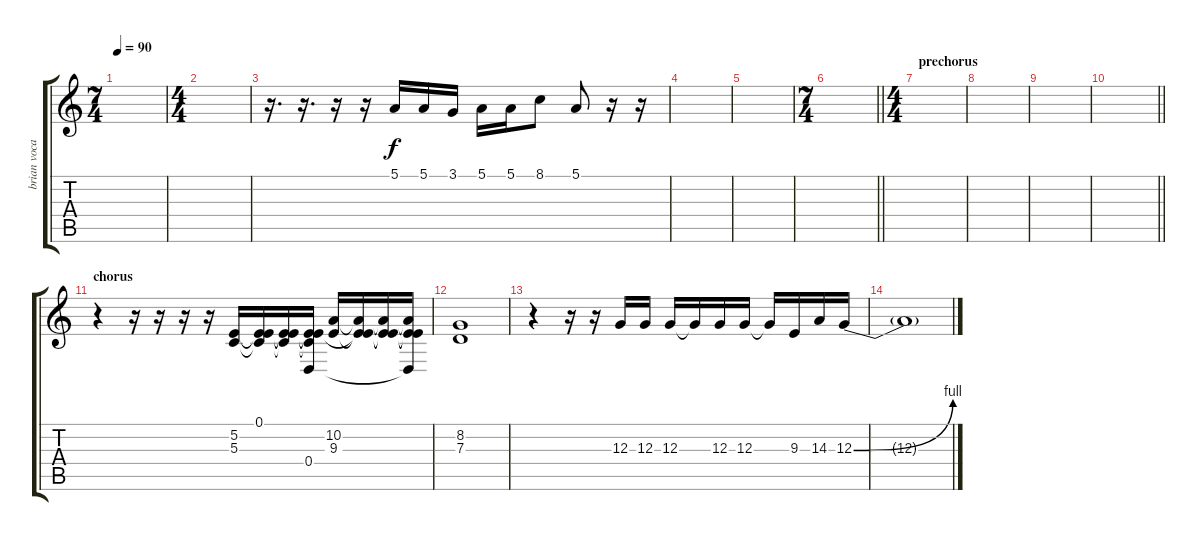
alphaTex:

\track ("brian vocals" "brian voca") {instrument violin}
\staff {score tabs}
\tuning (E4 B3 G3 D3 A2 E2) {hide}
\ts (7 4)
\tempo 90
\clef g2
\ks c
|
\ts (4 4)
|
r.16{d} r.16{d} r.16 r.16 5.1.16 5.1.16 3.1.16 5.1.16 5.1.16 8.1.8 5.1.8 r.16 r.16 |
|
|
\ts (7 4)
\barLineRight lightlight
|
\ts (4 4)
\section ("" "prechorus")
|
|
|
\barLineRight lightlight
|
\section ("" "chorus")
r.4 r.16 r.16 r.16 r.16 (5.2 5.3).16 (0.1 5.2{t} 5.3{t}).16 (0.1{t} 5.2{t} 5.3{t}).16 (0.1{t} 5.2{t} 5.3{t} 0.4).16 (10.2 9.3).16 (0.1{t} 10.2{t} 9.3{t}).16 (0.1{t} 10.2{t} 9.3{t}).16 (0.1{t} 10.2{t} 9.3{t} 0.4{t}).16 |
(8.2 7.3).1 |
r.4 r.16 r.16 12.3.16 12.3.16 12.3.16 12.3{t}.16 12.3.16 12.3.16 12.3{t}.16 9.3.16 14.3.16 12.3{be (bend 0 0 60 4)}.16 |
12.3{t}.1
